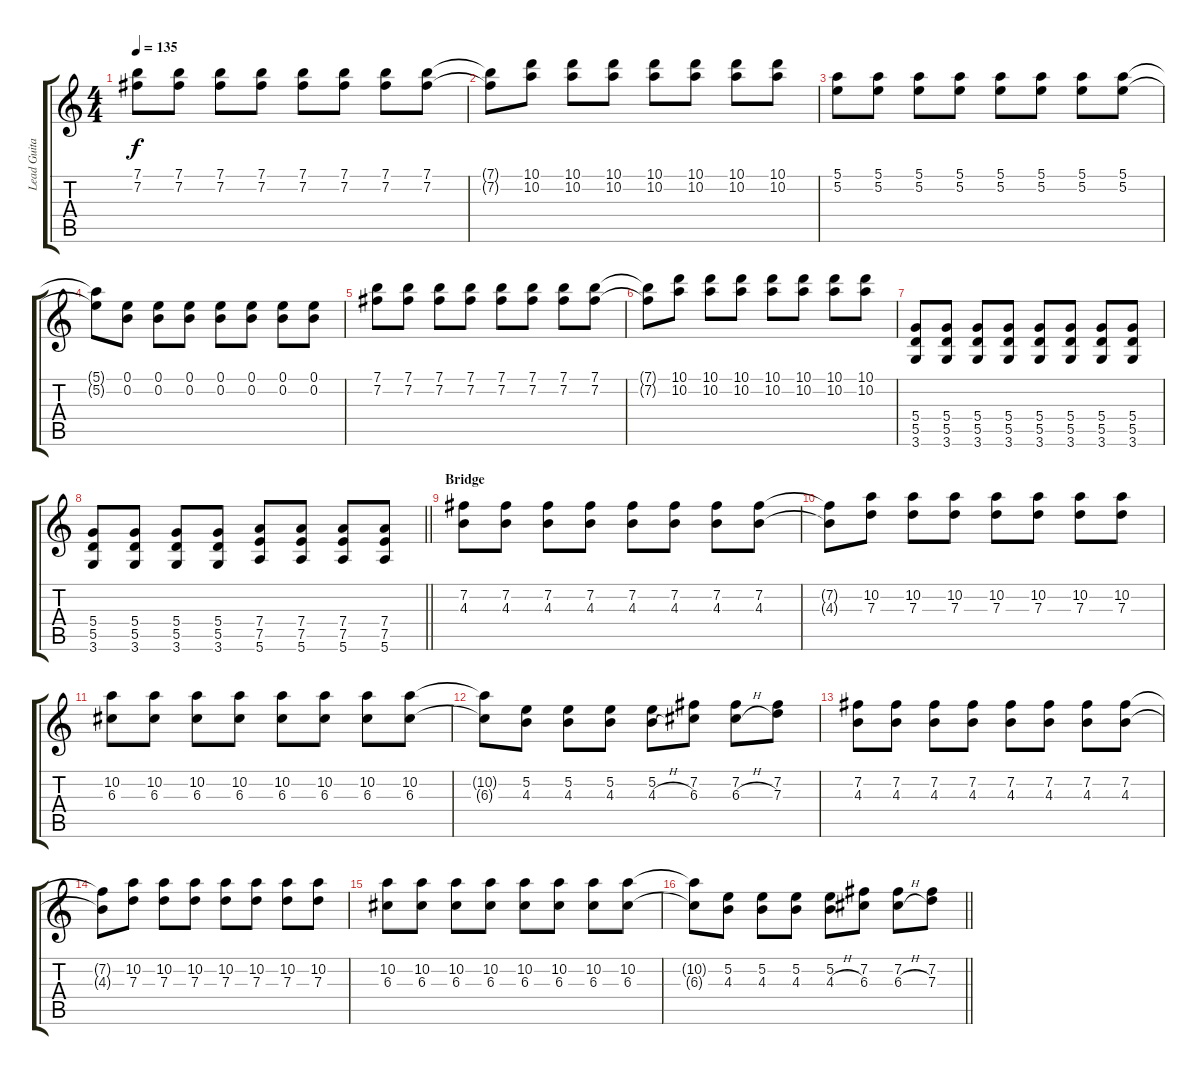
\track ("Lead Guitar" "Lead Guita") {instrument overdrivenguitar}
\staff {score tabs}
\tuning (E4 B3 G3 D3 A2 E2) {hide}
\ts (4 4)
\tempo 135
\clef g2
\ks c
(7.1 7.2).8{dy f instrument distortionguitar} (7.1 7.2).8 (7.1 7.2).8 (7.1 7.2).8 (7.1 7.2).8 (7.1 7.2).8 (7.1 7.2).8 (7.1 7.2).8 |
(7.1{t} 7.2{t}).8 (10.1 10.2).8 (10.1 10.2).8 (10.1 10.2).8 (10.1 10.2).8 (10.1 10.2).8 (10.1 10.2).8 (10.1 10.2).8 |
(5.1 5.2).8 (5.1 5.2).8 (5.1 5.2).8 (5.1 5.2).8 (5.1 5.2).8 (5.1 5.2).8 (5.1 5.2).8 (5.1 5.2).8 |
(5.1{t} 5.2{t}).8 (0.1 0.2).8 (0.1 0.2).8 (0.1 0.2).8 (0.1 0.2).8 (0.1 0.2).8 (0.1 0.2).8 (0.1 0.2).8 |
(7.1 7.2).8 (7.1 7.2).8 (7.1 7.2).8 (7.1 7.2).8 (7.1 7.2).8 (7.1 7.2).8 (7.1 7.2).8 (7.1 7.2).8 |
(7.1{t} 7.2{t}).8 (10.1 10.2).8 (10.1 10.2).8 (10.1 10.2).8 (10.1 10.2).8 (10.1 10.2).8 (10.1 10.2).8 (10.1 10.2).8 |
(5.4 5.5 3.6).8 (5.4 5.5 3.6).8 (5.4 5.5 3.6).8 (5.4 5.5 3.6).8 (5.4 5.5 3.6).8 (5.4 5.5 3.6).8 (5.4 5.5 3.6).8 (5.4 5.5 3.6).8 |
\barLineRight lightlight
(5.4 5.5 3.6).8 (5.4 5.5 3.6).8 (5.4 5.5 3.6).8 (5.4 5.5 3.6).8 (7.4 7.5 5.6).8 (7.4 7.5 5.6).8 (7.4 7.5 5.6).8 (7.4 7.5 5.6).8 |
\section ("" "Bridge")
(7.2 4.3).8{volume 12 instrument distortionguitar} (7.2 4.3).8 (7.2 4.3).8 (7.2 4.3).8 (7.2 4.3).8 (7.2 4.3).8 (7.2 4.3).8 (7.2 4.3).8 |
(7.2{t} 4.3{t}).8 (10.2 7.3).8 (10.2 7.3).8 (10.2 7.3).8 (10.2 7.3).8 (10.2 7.3).8 (10.2 7.3).8 (10.2 7.3).8 |
(10.2 6.3).8 (10.2 6.3).8 (10.2 6.3).8 (10.2 6.3).8 (10.2 6.3).8 (10.2 6.3).8 (10.2 6.3).8 (10.2 6.3).8 |
(10.2{t} 6.3{t}).8 (5.2 4.3).8 (5.2 4.3).8 (5.2 4.3).8 (5.2 4.3{h}).8 (7.2 6.3).8 (7.2 6.3{h}).8 (7.2 7.3).8 |
(7.2 4.3).8 (7.2 4.3).8 (7.2 4.3).8 (7.2 4.3).8 (7.2 4.3).8 (7.2 4.3).8 (7.2 4.3).8 (7.2 4.3).8 |
(7.2{t} 4.3{t}).8 (10.2 7.3).8 (10.2 7.3).8 (10.2 7.3).8 (10.2 7.3).8 (10.2 7.3).8 (10.2 7.3).8 (10.2 7.3).8 |
(10.2 6.3).8 (10.2 6.3).8 (10.2 6.3).8 (10.2 6.3).8 (10.2 6.3).8 (10.2 6.3).8 (10.2 6.3).8 (10.2 6.3).8 |
\barLineRight lightlight
(10.2{t} 6.3{t}).8 (5.2 4.3).8 (5.2 4.3).8 (5.2 4.3).8 (5.2 4.3{h}).8 (7.2 6.3).8 (7.2 6.3{h}).8 (7.2 7.3).8
